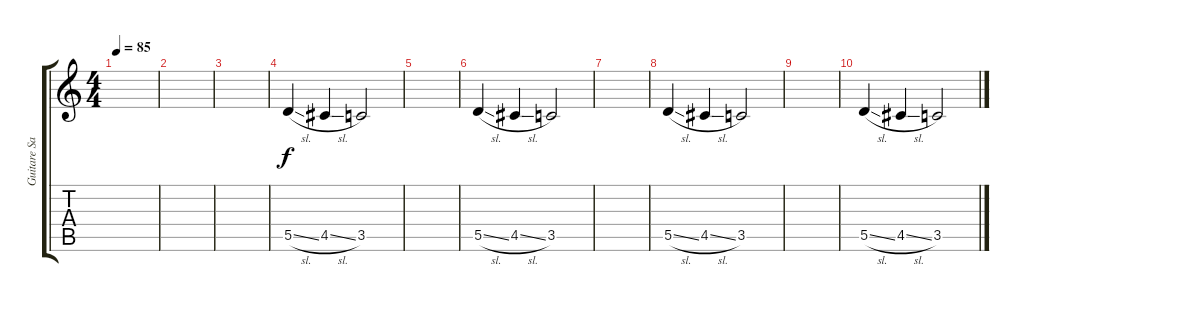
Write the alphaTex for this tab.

\track ("Guitare Saturée" "Guitare Sa") {instrument overdrivenguitar}
\staff {score tabs}
\tuning (E4 B3 G3 D3 A2 E2) {hide}
\ts (4 4)
\tempo 85
\clef g2
\ks c
|
|
|
5.5{sl}.4 4.5{sl}.4 3.5.2 |
|
5.5{sl}.4 4.5{sl}.4 3.5.2 |
|
5.5{sl}.4 4.5{sl}.4 3.5.2 |
|
5.5{sl}.4 4.5{sl}.4 3.5.2
